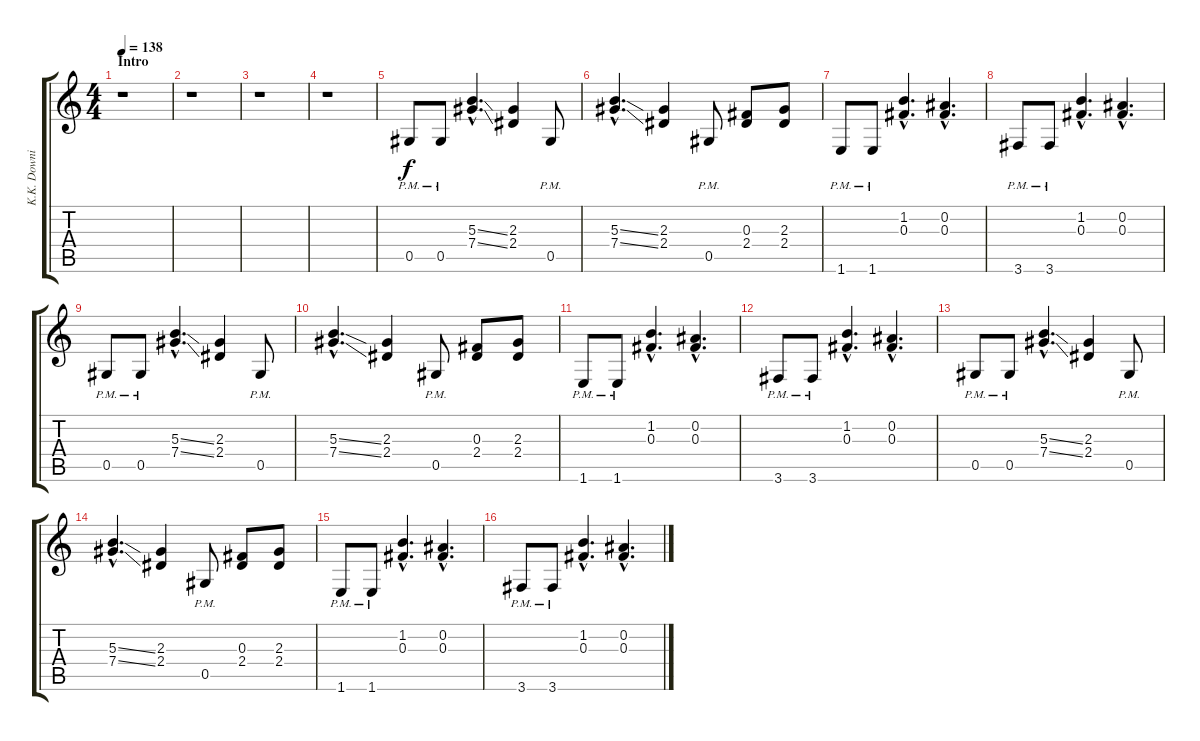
\track ("K.K. Downing" "K.K. Downi") {instrument overdrivenguitar}
\staff {score tabs}
\tuning (Eb4 Bb3 Gb3 Db3 Ab2 Eb2) {hide}
\ts (4 4)
\section ("" "Intro")
\tempo 138
\clef g2
\ks c
r.1{dy f instrument overdrivenguitar} |
r.1 |
r.1 |
r.1 |
0.5{pm}.8 0.5{pm}.8 (5.3{ss hac} 7.4{ss hac}).4{d} (2.3 2.4).4 0.5{pm}.8 |
(5.3{ss hac} 7.4{ss hac}).4{d} (2.3 2.4).4 0.5{pm}.8 (0.3 2.4).8 (2.3 2.4).8 |
1.6{pm}.8 1.6{pm}.8 (1.2{hac} 0.3{hac}).4{d} (0.2{hac} 0.3{hac}).4{d} |
3.6{pm}.8 3.6{pm}.8 (1.2{hac} 0.3{hac}).4{d} (0.2{hac} 0.3{hac}).4{d} |
0.5{pm}.8 0.5{pm}.8 (5.3{ss hac} 7.4{ss hac}).4{d} (2.3 2.4).4 0.5{pm}.8 |
(5.3{ss hac} 7.4{ss hac}).4{d} (2.3 2.4).4 0.5{pm}.8 (0.3 2.4).8 (2.3 2.4).8 |
1.6{pm}.8 1.6{pm}.8 (1.2{hac} 0.3{hac}).4{d} (0.2{hac} 0.3{hac}).4{d} |
3.6{pm}.8 3.6{pm}.8 (1.2{hac} 0.3{hac}).4{d} (0.2{hac} 0.3{hac}).4{d} |
0.5{pm}.8 0.5{pm}.8 (5.3{ss hac} 7.4{ss hac}).4{d} (2.3 2.4).4 0.5{pm}.8 |
(5.3{ss hac} 7.4{ss hac}).4{d} (2.3 2.4).4 0.5{pm}.8 (0.3 2.4).8 (2.3 2.4).8 |
1.6{pm}.8 1.6{pm}.8 (1.2{hac} 0.3{hac}).4{d} (0.2{hac} 0.3{hac}).4{d} |
3.6{pm}.8 3.6{pm}.8 (1.2{hac} 0.3{hac}).4{d} (0.2{hac} 0.3{hac}).4{d}
